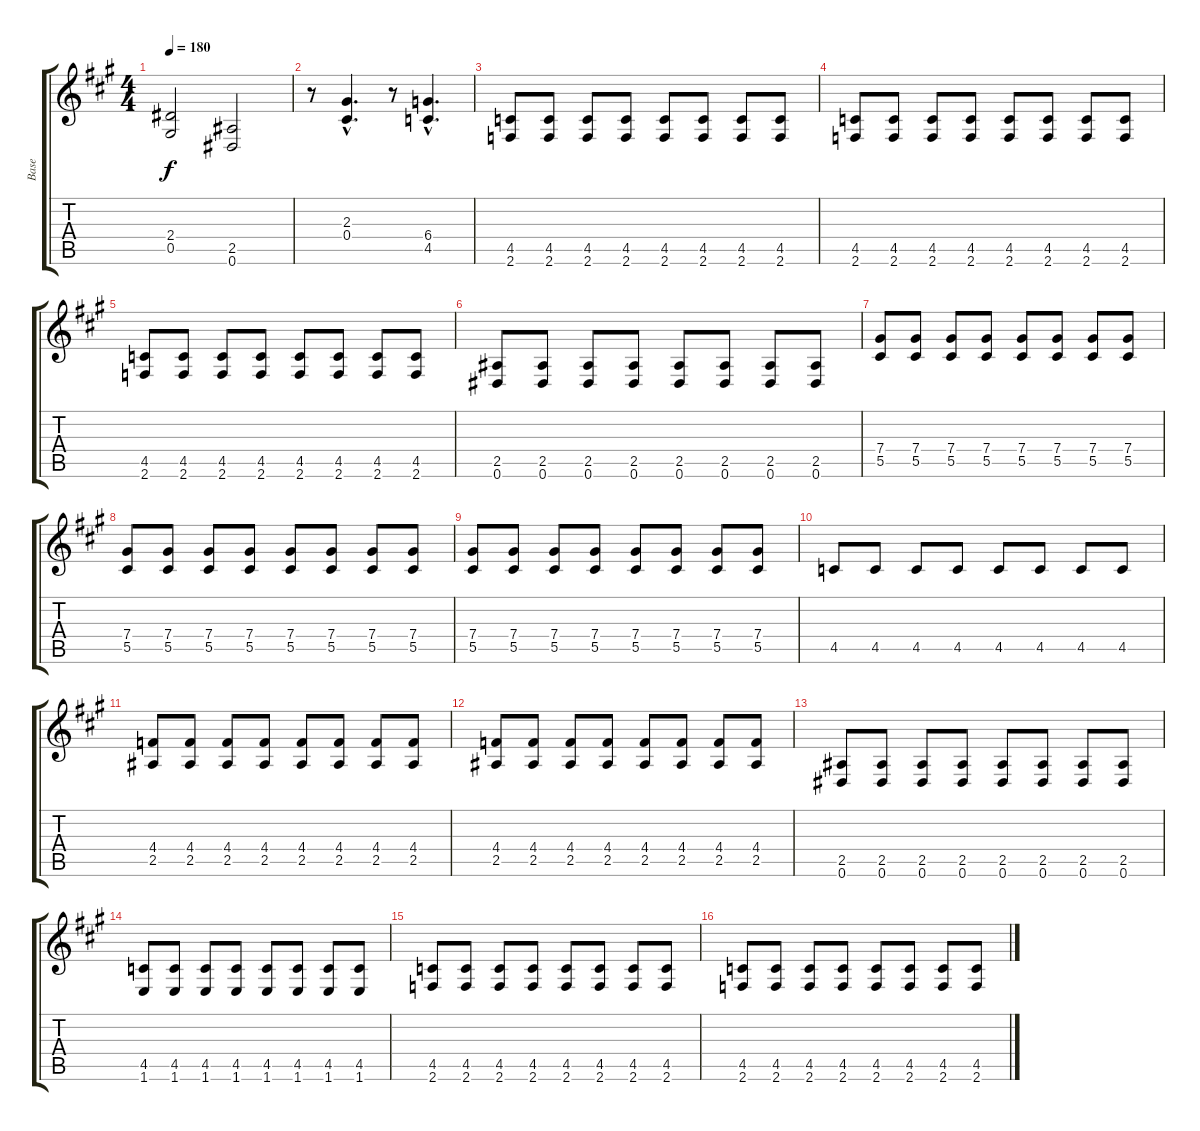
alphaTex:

\track ("Base" "Base") {instrument overdrivenguitar}
\staff {score tabs}
\tuning (Eb4 Bb3 Gb3 Db3 Ab2 Eb2) {hide}
\ts (4 4)
\tempo 180
\clef g2
\ks a
(2.4 0.5).2{dy f} (2.5 0.6).2 |
r.8 (2.3{hac} 0.4{hac}).4{d} r.8 (6.4{hac} 4.5{hac}).4{d} |
(4.5 2.6).8 (4.5 2.6).8 (4.5 2.6).8 (4.5 2.6).8 (4.5 2.6).8 (4.5 2.6).8 (4.5 2.6).8 (4.5 2.6).8 |
(4.5 2.6).8 (4.5 2.6).8 (4.5 2.6).8 (4.5 2.6).8 (4.5 2.6).8 (4.5 2.6).8 (4.5 2.6).8 (4.5 2.6).8 |
(4.5 2.6).8 (4.5 2.6).8 (4.5 2.6).8 (4.5 2.6).8 (4.5 2.6).8 (4.5 2.6).8 (4.5 2.6).8 (4.5 2.6).8 |
(2.5 0.6).8 (2.5 0.6).8 (2.5 0.6).8 (2.5 0.6).8 (2.5 0.6).8 (2.5 0.6).8 (2.5 0.6).8 (2.5 0.6).8 |
(7.4 5.5).8 (7.4 5.5).8 (7.4 5.5).8 (7.4 5.5).8 (7.4 5.5).8 (7.4 5.5).8 (7.4 5.5).8 (7.4 5.5).8 |
(7.4 5.5).8 (7.4 5.5).8 (7.4 5.5).8 (7.4 5.5).8 (7.4 5.5).8 (7.4 5.5).8 (7.4 5.5).8 (7.4 5.5).8 |
(7.4 5.5).8 (7.4 5.5).8 (7.4 5.5).8 (7.4 5.5).8 (7.4 5.5).8 (7.4 5.5).8 (7.4 5.5).8 (7.4 5.5).8 |
4.5.8 4.5.8 4.5.8 4.5.8 4.5.8 4.5.8 4.5.8 4.5.8 |
(4.4 2.5).8 (4.4 2.5).8 (4.4 2.5).8 (4.4 2.5).8 (4.4 2.5).8 (4.4 2.5).8 (4.4 2.5).8 (4.4 2.5).8 |
(4.4 2.5).8 (4.4 2.5).8 (4.4 2.5).8 (4.4 2.5).8 (4.4 2.5).8 (4.4 2.5).8 (4.4 2.5).8 (4.4 2.5).8 |
(2.5 0.6).8 (2.5 0.6).8 (2.5 0.6).8 (2.5 0.6).8 (2.5 0.6).8 (2.5 0.6).8 (2.5 0.6).8 (2.5 0.6).8 |
(4.5 1.6).8 (4.5 1.6).8 (4.5 1.6).8 (4.5 1.6).8 (4.5 1.6).8 (4.5 1.6).8 (4.5 1.6).8 (4.5 1.6).8 |
(4.5 2.6).8 (4.5 2.6).8 (4.5 2.6).8 (4.5 2.6).8 (4.5 2.6).8 (4.5 2.6).8 (4.5 2.6).8 (4.5 2.6).8 |
(4.5 2.6).8 (4.5 2.6).8 (4.5 2.6).8 (4.5 2.6).8 (4.5 2.6).8 (4.5 2.6).8 (4.5 2.6).8 (4.5 2.6).8
